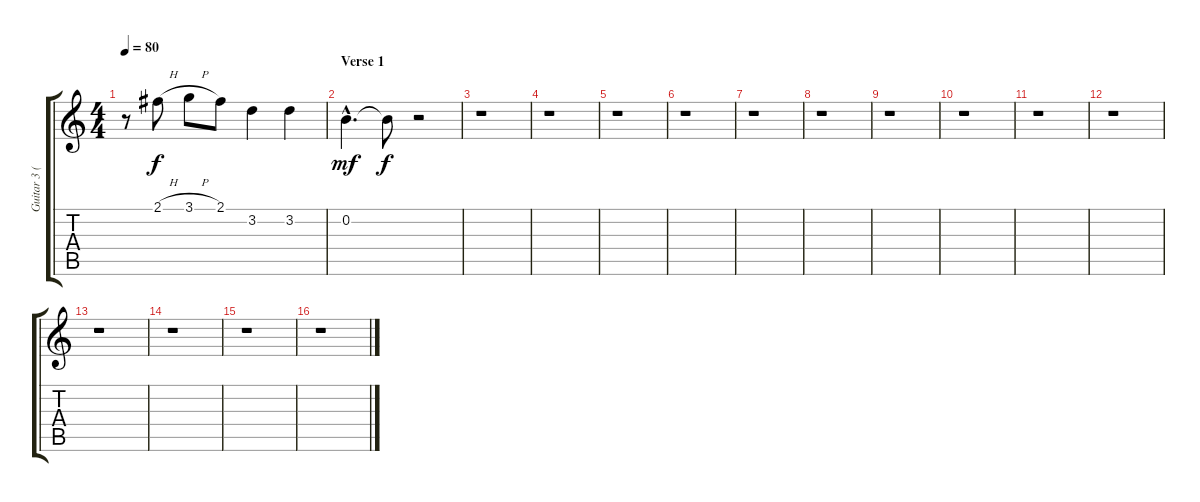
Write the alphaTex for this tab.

\track ("Guitar 3 (Solo)" "Guitar 3 (") {instrument overdrivenguitar}
\staff {score tabs}
\tuning (E4 B3 G3 D3 A2 E2) {hide}
\ts (4 4)
\tempo 80
\clef g2
\ks c
r.8{dy f} 2.1{h}.8 3.1{h}.8 2.1.8 3.2.4 3.2.4 |
\section ("" "Verse 1")
0.2{hac}.4{d dy mf} 0.2{t}.8{dy f} r.2 |
r.1 |
r.1 |
r.1 |
r.1 |
r.1 |
r.1 |
r.1 |
r.1 |
r.1 |
r.1 |
r.1 |
r.1 |
r.1 |
r.1
